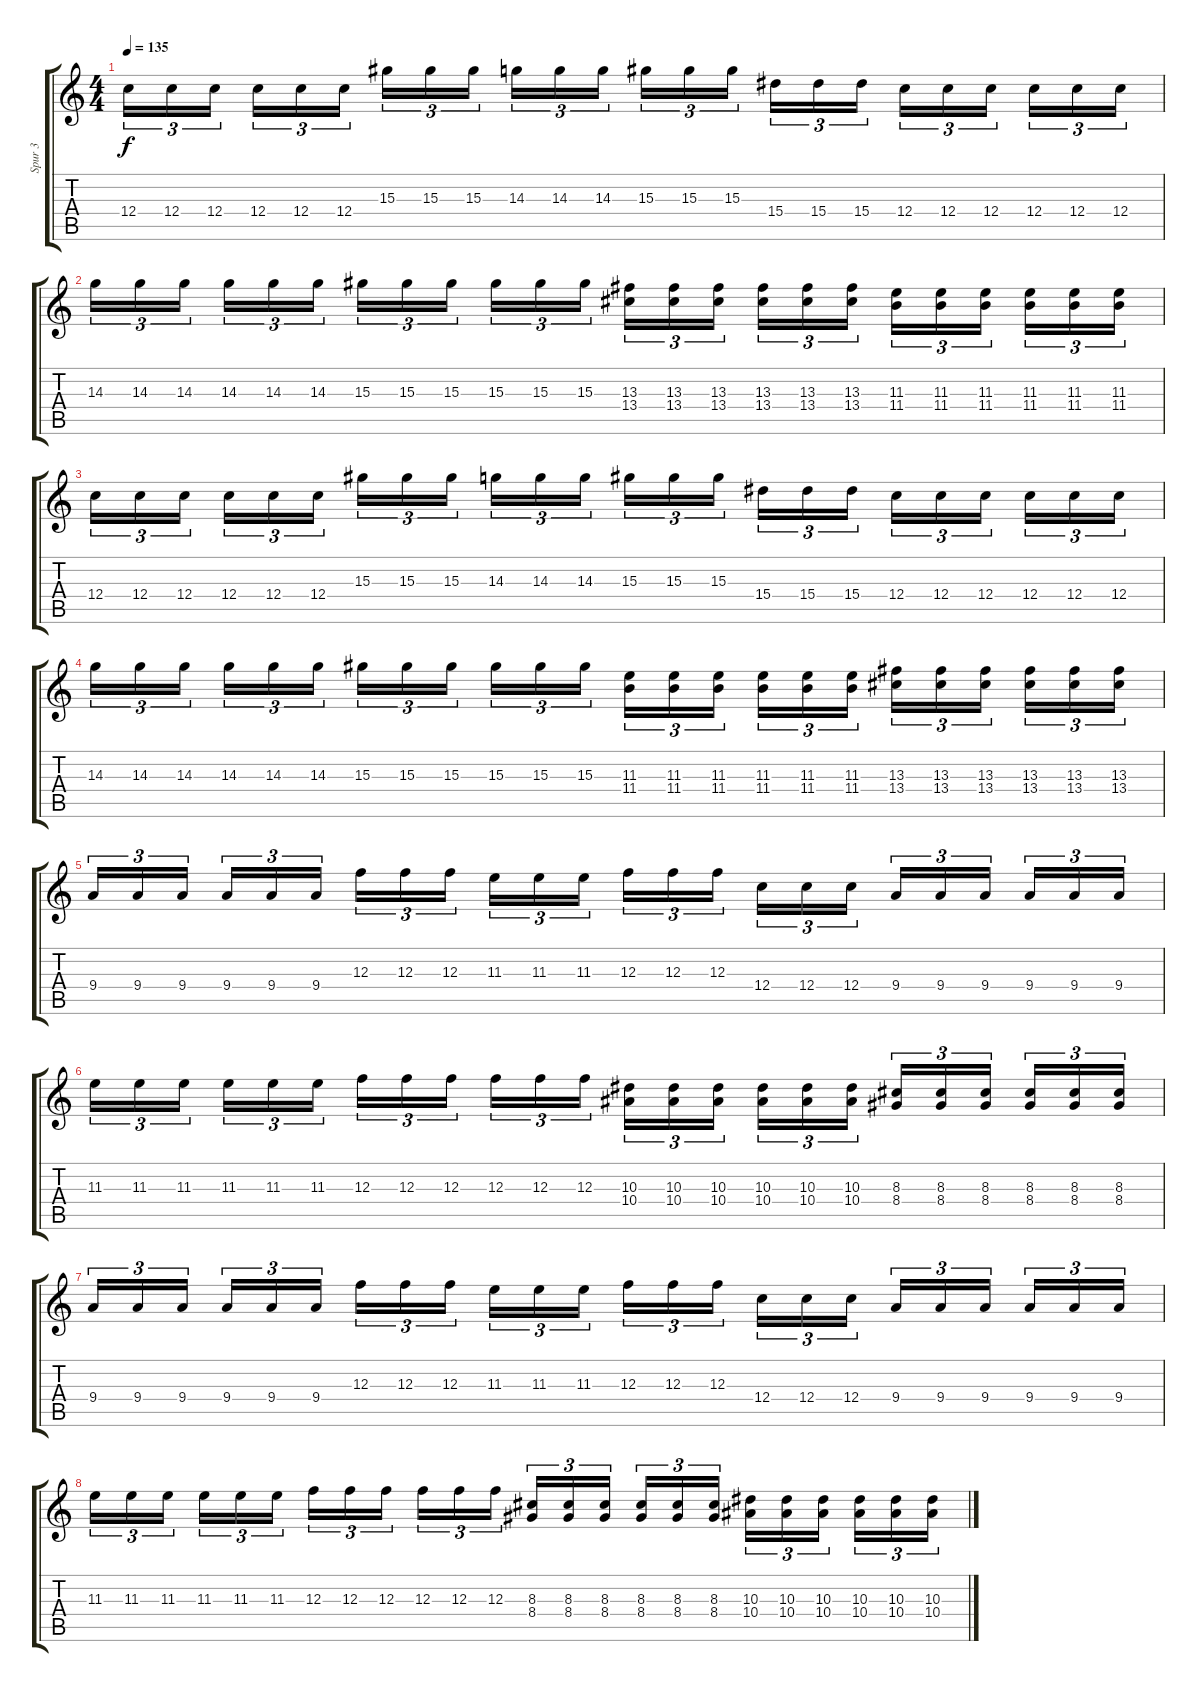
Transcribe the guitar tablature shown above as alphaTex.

\track ("Spur 3" "Spur 3") {instrument distortionguitar}
\staff {score tabs}
\tuning (D4 A3 F3 C3 G2 C2) {hide}
\ts (4 4)
\tempo 135
\clef g2
\ks c
12.4.16{tu (3 2) dy f} 12.4.16{tu (3 2)} 12.4.16{tu (3 2) beam splitsecondary} 12.4.16{tu (3 2)} 12.4.16{tu (3 2)} 12.4.16{tu (3 2)} 15.3.16{tu (3 2)} 15.3.16{tu (3 2)} 15.3.16{tu (3 2) beam splitsecondary} 14.3.16{tu (3 2)} 14.3.16{tu (3 2)} 14.3.16{tu (3 2)} 15.3.16{tu (3 2)} 15.3.16{tu (3 2)} 15.3.16{tu (3 2) beam splitsecondary} 15.4.16{tu (3 2)} 15.4.16{tu (3 2)} 15.4.16{tu (3 2)} 12.4.16{tu (3 2)} 12.4.16{tu (3 2)} 12.4.16{tu (3 2) beam splitsecondary} 12.4.16{tu (3 2)} 12.4.16{tu (3 2)} 12.4.16{tu (3 2)} |
14.3.16{tu (3 2)} 14.3.16{tu (3 2)} 14.3.16{tu (3 2) beam splitsecondary} 14.3.16{tu (3 2)} 14.3.16{tu (3 2)} 14.3.16{tu (3 2)} 15.3.16{tu (3 2)} 15.3.16{tu (3 2)} 15.3.16{tu (3 2) beam splitsecondary} 15.3.16{tu (3 2)} 15.3.16{tu (3 2)} 15.3.16{tu (3 2)} (13.3 13.4).16{tu (3 2)} (13.3 13.4).16{tu (3 2)} (13.3 13.4).16{tu (3 2) beam splitsecondary} (13.3 13.4).16{tu (3 2)} (13.3 13.4).16{tu (3 2)} (13.3 13.4).16{tu (3 2)} (11.3 11.4).16{tu (3 2)} (11.3 11.4).16{tu (3 2)} (11.3 11.4).16{tu (3 2) beam splitsecondary} (11.3 11.4).16{tu (3 2)} (11.3 11.4).16{tu (3 2)} (11.3 11.4).16{tu (3 2)} |
12.4.16{tu (3 2)} 12.4.16{tu (3 2)} 12.4.16{tu (3 2) beam splitsecondary} 12.4.16{tu (3 2)} 12.4.16{tu (3 2)} 12.4.16{tu (3 2)} 15.3.16{tu (3 2)} 15.3.16{tu (3 2)} 15.3.16{tu (3 2) beam splitsecondary} 14.3.16{tu (3 2)} 14.3.16{tu (3 2)} 14.3.16{tu (3 2)} 15.3.16{tu (3 2)} 15.3.16{tu (3 2)} 15.3.16{tu (3 2) beam splitsecondary} 15.4.16{tu (3 2)} 15.4.16{tu (3 2)} 15.4.16{tu (3 2)} 12.4.16{tu (3 2)} 12.4.16{tu (3 2)} 12.4.16{tu (3 2) beam splitsecondary} 12.4.16{tu (3 2)} 12.4.16{tu (3 2)} 12.4.16{tu (3 2)} |
14.3.16{tu (3 2)} 14.3.16{tu (3 2)} 14.3.16{tu (3 2) beam splitsecondary} 14.3.16{tu (3 2)} 14.3.16{tu (3 2)} 14.3.16{tu (3 2)} 15.3.16{tu (3 2)} 15.3.16{tu (3 2)} 15.3.16{tu (3 2) beam splitsecondary} 15.3.16{tu (3 2)} 15.3.16{tu (3 2)} 15.3.16{tu (3 2)} (11.3 11.4).16{tu (3 2)} (11.3 11.4).16{tu (3 2)} (11.3 11.4).16{tu (3 2) beam splitsecondary} (11.3 11.4).16{tu (3 2)} (11.3 11.4).16{tu (3 2)} (11.3 11.4).16{tu (3 2)} (13.3 13.4).16{tu (3 2)} (13.3 13.4).16{tu (3 2)} (13.3 13.4).16{tu (3 2) beam splitsecondary} (13.3 13.4).16{tu (3 2)} (13.3 13.4).16{tu (3 2)} (13.3 13.4).16{tu (3 2)} |
9.4.16{tu (3 2)} 9.4.16{tu (3 2)} 9.4.16{tu (3 2) beam splitsecondary} 9.4.16{tu (3 2)} 9.4.16{tu (3 2)} 9.4.16{tu (3 2)} 12.3.16{tu (3 2)} 12.3.16{tu (3 2)} 12.3.16{tu (3 2) beam splitsecondary} 11.3.16{tu (3 2)} 11.3.16{tu (3 2)} 11.3.16{tu (3 2)} 12.3.16{tu (3 2)} 12.3.16{tu (3 2)} 12.3.16{tu (3 2) beam splitsecondary} 12.4.16{tu (3 2)} 12.4.16{tu (3 2)} 12.4.16{tu (3 2)} 9.4.16{tu (3 2)} 9.4.16{tu (3 2)} 9.4.16{tu (3 2) beam splitsecondary} 9.4.16{tu (3 2)} 9.4.16{tu (3 2)} 9.4.16{tu (3 2)} |
11.3.16{tu (3 2)} 11.3.16{tu (3 2)} 11.3.16{tu (3 2) beam splitsecondary} 11.3.16{tu (3 2)} 11.3.16{tu (3 2)} 11.3.16{tu (3 2)} 12.3.16{tu (3 2)} 12.3.16{tu (3 2)} 12.3.16{tu (3 2) beam splitsecondary} 12.3.16{tu (3 2)} 12.3.16{tu (3 2)} 12.3.16{tu (3 2)} (10.3 10.4).16{tu (3 2)} (10.3 10.4).16{tu (3 2)} (10.3 10.4).16{tu (3 2) beam splitsecondary} (10.3 10.4).16{tu (3 2)} (10.3 10.4).16{tu (3 2)} (10.3 10.4).16{tu (3 2)} (8.3 8.4).16{tu (3 2)} (8.3 8.4).16{tu (3 2)} (8.3 8.4).16{tu (3 2) beam splitsecondary} (8.3 8.4).16{tu (3 2)} (8.3 8.4).16{tu (3 2)} (8.3 8.4).16{tu (3 2)} |
9.4.16{tu (3 2)} 9.4.16{tu (3 2)} 9.4.16{tu (3 2) beam splitsecondary} 9.4.16{tu (3 2)} 9.4.16{tu (3 2)} 9.4.16{tu (3 2)} 12.3.16{tu (3 2)} 12.3.16{tu (3 2)} 12.3.16{tu (3 2) beam splitsecondary} 11.3.16{tu (3 2)} 11.3.16{tu (3 2)} 11.3.16{tu (3 2)} 12.3.16{tu (3 2)} 12.3.16{tu (3 2)} 12.3.16{tu (3 2) beam splitsecondary} 12.4.16{tu (3 2)} 12.4.16{tu (3 2)} 12.4.16{tu (3 2)} 9.4.16{tu (3 2)} 9.4.16{tu (3 2)} 9.4.16{tu (3 2) beam splitsecondary} 9.4.16{tu (3 2)} 9.4.16{tu (3 2)} 9.4.16{tu (3 2)} |
11.3.16{tu (3 2)} 11.3.16{tu (3 2)} 11.3.16{tu (3 2) beam splitsecondary} 11.3.16{tu (3 2)} 11.3.16{tu (3 2)} 11.3.16{tu (3 2)} 12.3.16{tu (3 2)} 12.3.16{tu (3 2)} 12.3.16{tu (3 2) beam splitsecondary} 12.3.16{tu (3 2)} 12.3.16{tu (3 2)} 12.3.16{tu (3 2)} (8.3 8.4).16{tu (3 2)} (8.3 8.4).16{tu (3 2)} (8.3 8.4).16{tu (3 2) beam splitsecondary} (8.3 8.4).16{tu (3 2)} (8.3 8.4).16{tu (3 2)} (8.3 8.4).16{tu (3 2)} (10.3 10.4).16{tu (3 2)} (10.3 10.4).16{tu (3 2)} (10.3 10.4).16{tu (3 2) beam splitsecondary} (10.3 10.4).16{tu (3 2)} (10.3 10.4).16{tu (3 2)} (10.3 10.4).16{tu (3 2)}
